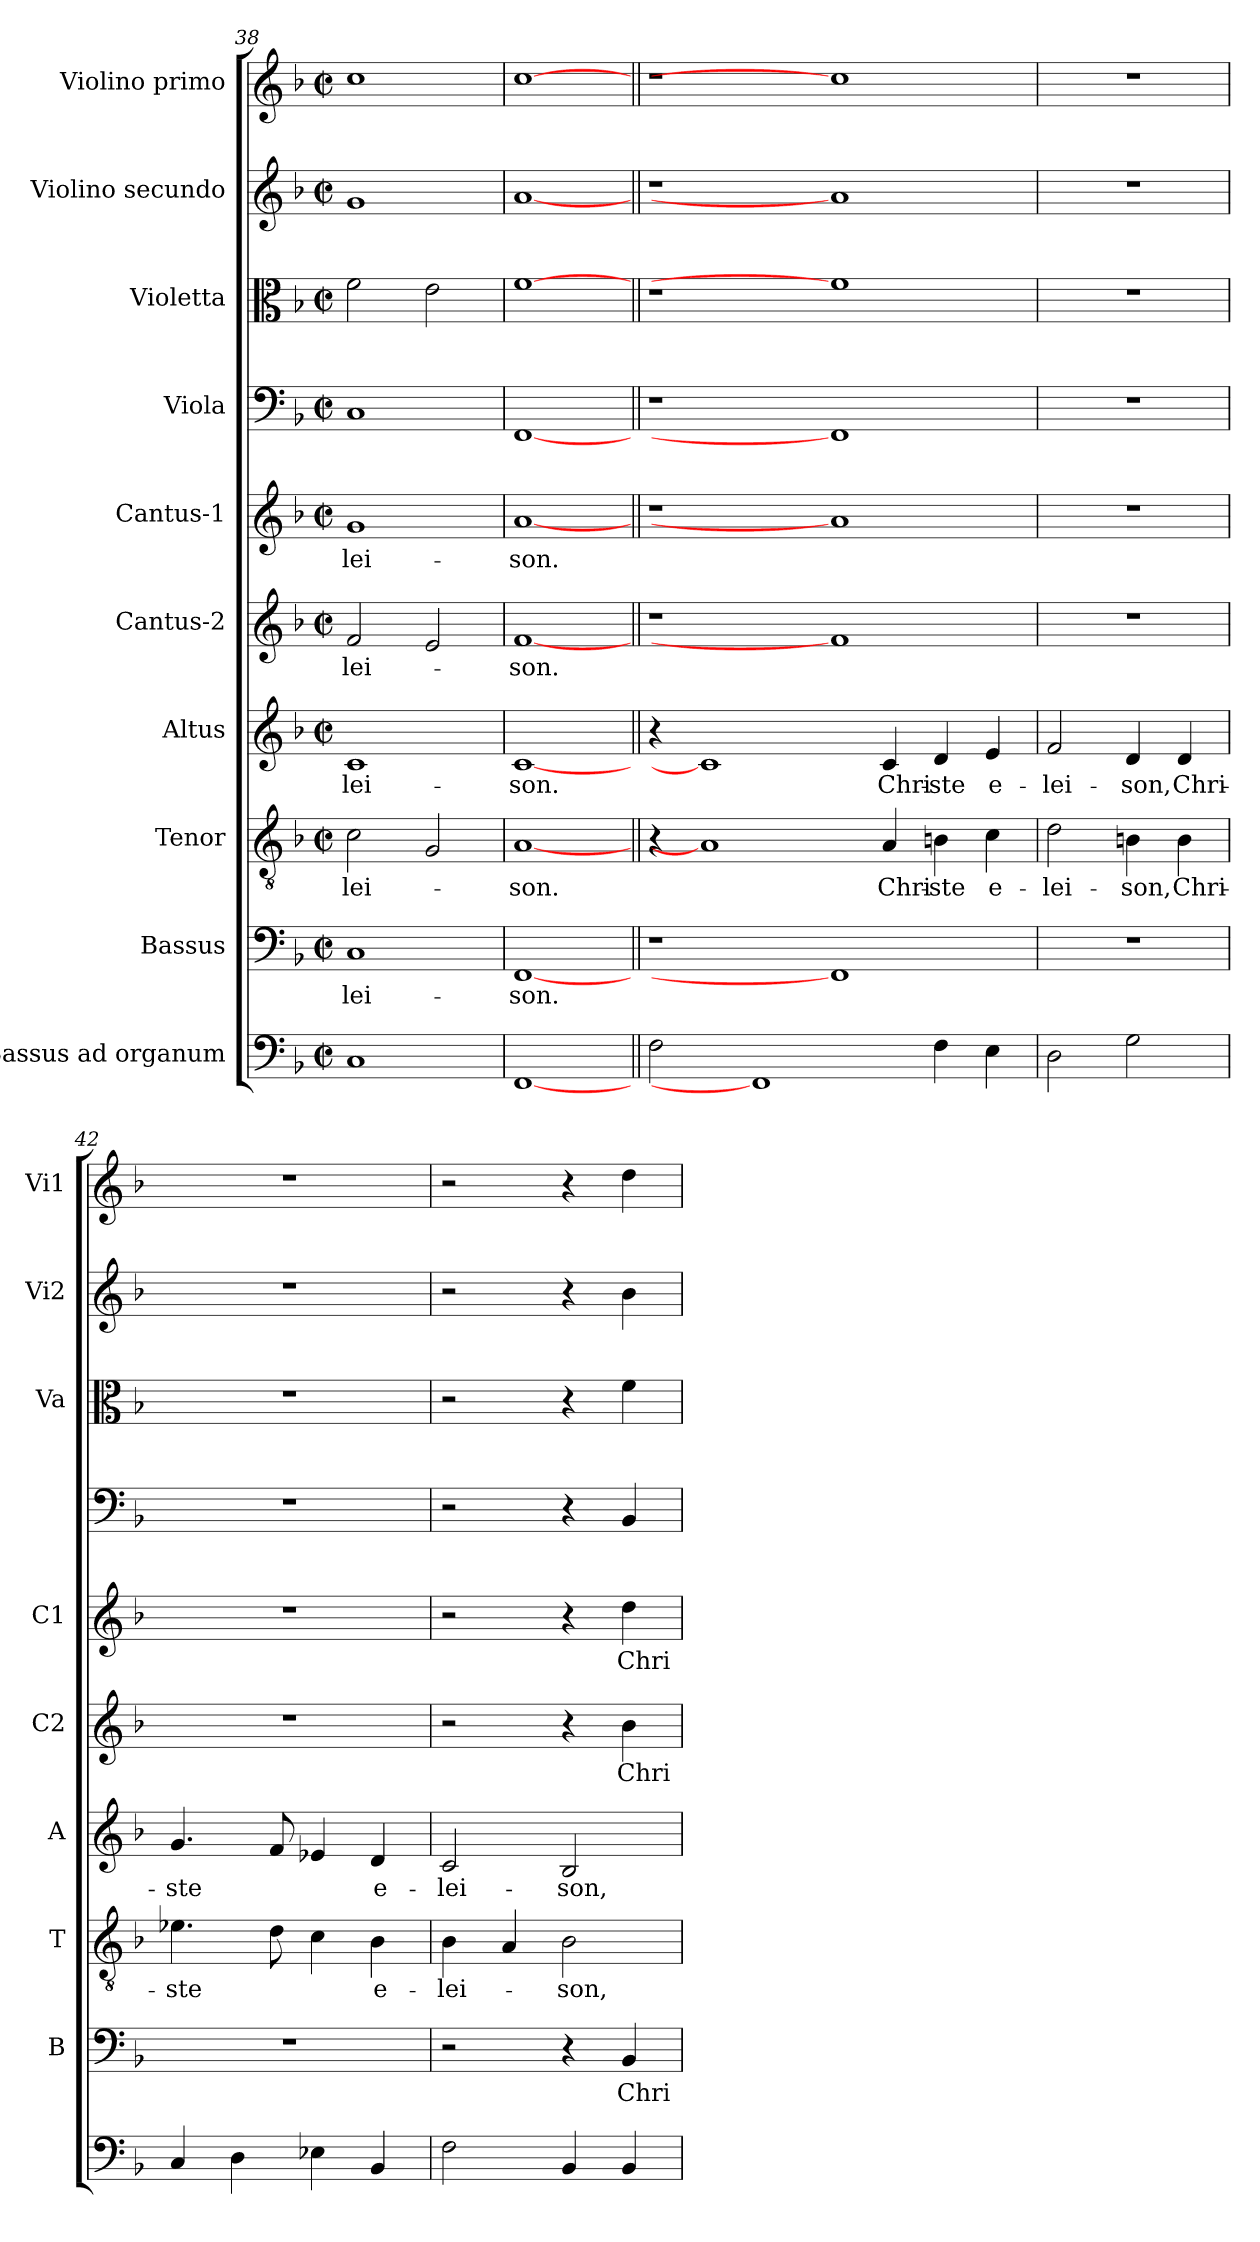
**kern	**kern	**text	**kern	**text	**kern	**text	**kern	**text	**kern	**text	**kern	**kern	**kern	**kern
*part10	*part9	*part9	*part8	*part8	*part7	*part7	*part6	*part6	*part5	*part5	*part4	*part3	*part2	*part1
*staff10	*staff9	*staff9	*staff8	*staff8	*staff7	*staff7	*staff6	*staff6	*staff5	*staff5	*staff4	*staff3	*staff2	*staff1
*I"Bassus ad  organum	*I"Bassus	*	*I"Tenor	*	*I"Altus	*	*I"Cantus-2	*	*I"Cantus-1	*	*I"Viola	*I"Violetta	*I"Violino secundo	*I"Violino primo
*	*I'B	*	*I'T	*	*I'A	*	*I'C2	*	*I'C1	*	*	*I'Va	*I'Vi2	*I'Vi1
*clefF4	*clefF4	*	*clefGv2	*	*clefG2	*	*clefG2	*	*clefG2	*	*clefF4	*clefC3	*clefG2	*clefG2
*k[b-]	*k[b-]	*	*k[b-]	*	*k[b-]	*	*k[b-]	*	*k[b-]	*	*k[b-]	*k[b-]	*k[b-]	*k[b-]
*F:	*F:	*	*F:	*	*F:	*	*F:	*	*F:	*	*F:	*F:	*F:	*F:
*M2/2	*M2/2	*	*M2/2	*	*M2/2	*	*M2/2	*	*M2/2	*	*M2/2	*M2/2	*M2/2	*M2/2
*met(c|)	*met(c|)	*	*met(c|)	*	*met(c|)	*	*met(c|)	*	*met(c|)	*	*met(c|)	*met(c|)	*met(c|)	*met(c|)
=38	=38	=38	=38	=38	=38	=38	=38	=38	=38	=38	=38	=38	=38	=38
!	!	!LO:LY:b	!	!LO:LY:b	!	!LO:LY:b	!	!LO:LY:b	!	!LO:LY:b	!	!	!	!
1C	1C	-lei-	2c\	-lei-	1c	-lei-	2f/	-lei-	1g	-lei-	1C	2f\	1g	1cc
.	.	.	2G/	.	.	.	2e/	.	.	.	.	2e\	.	.
=39	=39	=39	=39	=39	=39	=39	=39	=39	=39	=39	=39	=39	=39	=39
!	!	!LO:LY:b	!	!LO:LY:b	!	!LO:LY:b	!	!LO:LY:b	!	!LO:LY:b	!	!	!	!
[1FF	[1FF	-son.	[1A	-son.	[1c	-son.	[1f	-son.	[1a	-son.	[1FF	[1f	[1a	[1cc
=40||	=40||	=40||	=40||	=40||	=40||	=40||	=40||	=40||	=40||	=40||	=40||	=40||	=40||	=40||
2F\	1r	.	4r	.	4r	.	1r	.	1r	.	1r	1r	1r	1r
.	.	.	1A]	.	1c]	.	.	.	.	.	.	.	.	.
1FF]	.	.	.	.	.	.	.	.	.	.	.	.	.	.
.	1FF]	.	.	.	.	.	1f]	.	1a]	.	1FF]	1f]	1a]	1cc]
!	!	!	!	!LO:LY:b	!	!LO:LY:b	!	!	!	!	!	!	!	!
.	.	.	4A/	Chri-	4c/	Chri-	.	.	.	.	.	.	.	.
!	!	!	!	!LO:LY:b	!	!LO:LY:b	!	!	!	!	!	!	!	!
4F\	.	.	4Bn\	-ste	4d/	-ste	.	.	.	.	.	.	.	.
!	!	!	!	!LO:LY:b	!	!LO:LY:b	!	!	!	!	!	!	!	!
4E\	.	.	4c\	e-	4e/	e-	.	.	.	.	.	.	.	.
=41	=41	=41	=41	=41	=41	=41	=41	=41	=41	=41	=41	=41	=41	=41
!	!	!	!	!LO:LY:b	!	!LO:LY:b	!	!	!	!	!	!	!	!
2D\	1r	.	2d\	-lei-	2f/	-lei-	1r	.	1r	.	1r	1r	1r	1r
!	!	!	!	!LO:LY:b	!	!LO:LY:b	!	!	!	!	!	!	!	!
2G\	.	.	4Bn\	-son,	4d/	-son,	.	.	.	.	.	.	.	.
!	!	!	!	!LO:LY:b	!	!LO:LY:b	!	!	!	!	!	!	!	!
.	.	.	4B\	Chri-	4d/	Chri-	.	.	.	.	.	.	.	.
=42	=42	=42	=42	=42	=42	=42	=42	=42	=42	=42	=42	=42	=42	=42
!	!	!	!	!LO:LY:b	!	!LO:LY:b	!	!	!	!	!	!	!	!
4C/	1r	.	4.e-X\	-ste	4.g/	-ste	1r	.	1r	.	1r	1r	1r	1r
4D\	.	.	.	.	.	.	.	.	.	.	.	.	.	.
.	.	.	8d\	.	8f/	.	.	.	.	.	.	.	.	.
4E-X\	.	.	4c\	.	4e-X/	.	.	.	.	.	.	.	.	.
!	!	!	!	!LO:LY:b	!	!LO:LY:b	!	!	!	!	!	!	!	!
4BB-/	.	.	4B-\	e-	4d/	e-	.	.	.	.	.	.	.	.
=43	=43	=43	=43	=43	=43	=43	=43	=43	=43	=43	=43	=43	=43	=43
!	!	!	!	!LO:LY:b	!	!LO:LY:b	!	!	!	!	!	!	!	!
2F\	2r	.	4B-\	-lei-	2c/	-lei-	2r	.	2r	.	2r	2r	2r	2r
.	.	.	4A/	.	.	.	.	.	.	.	.	.	.	.
!	!	!	!	!LO:LY:b	!	!LO:LY:b	!	!	!	!	!	!	!	!
4BB-/	4r	.	2B-\	-son,	2B-/	-son,	4r	.	4r	.	4r	4r	4r	4r
!	!	!LO:LY:b	!	!	!	!	!	!LO:LY:b	!	!LO:LY:b	!	!	!	!
4BB-/	4BB-/	Chri-	.	.	.	.	4b-\	Chri-	4dd\	Chri-	4BB-/	4f\	4b-\	4dd\
=	=	=	=	=	=	=	=	=	=	=	=	=	=	=
*-	*-	*-	*-	*-	*-	*-	*-	*-	*-	*-	*-	*-	*-	*-
